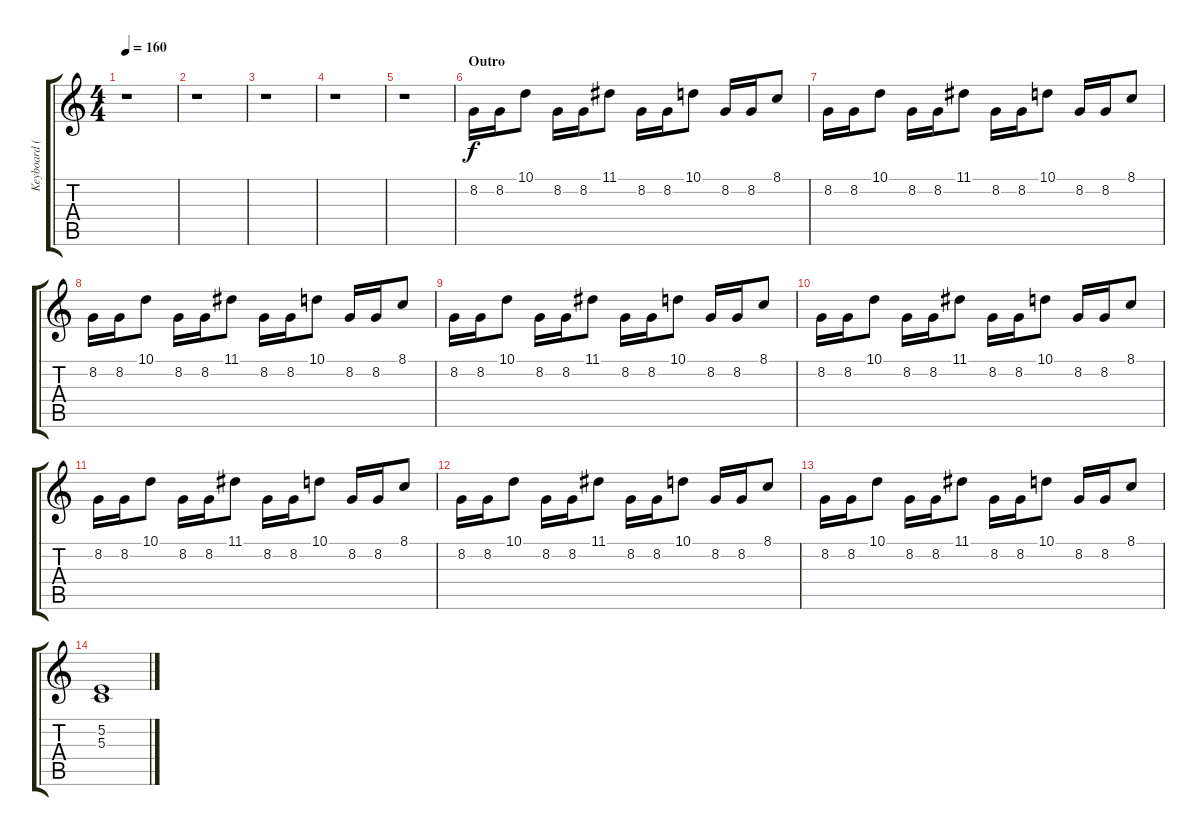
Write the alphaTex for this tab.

\track ("Keyboard (Strings/Choir Aahs)" "Keyboard (") {instrument pizzicatostrings}
\staff {score tabs}
\tuning (E4 B3 G3 D3 A2 E2) {hide}
\ts (4 4)
\tempo 160
\clef g2
\ks c
r.1{dy f} |
r.1 |
r.1 |
r.1 |
r.1 |
\section ("" "Outro")
8.2.16{instrument stringensemble1} 8.2.16 10.1.8 8.2.16 8.2.16 11.1.8 8.2.16 8.2.16 10.1.8 8.2.16 8.2.16 8.1.8 |
8.2.16 8.2.16 10.1.8 8.2.16 8.2.16 11.1.8 8.2.16 8.2.16 10.1.8 8.2.16 8.2.16 8.1.8 |
8.2.16 8.2.16 10.1.8 8.2.16 8.2.16 11.1.8 8.2.16 8.2.16 10.1.8 8.2.16 8.2.16 8.1.8 |
8.2.16 8.2.16 10.1.8 8.2.16 8.2.16 11.1.8 8.2.16 8.2.16 10.1.8 8.2.16 8.2.16 8.1.8 |
8.2.16 8.2.16 10.1.8 8.2.16 8.2.16 11.1.8 8.2.16 8.2.16 10.1.8 8.2.16 8.2.16 8.1.8 |
8.2.16 8.2.16 10.1.8 8.2.16 8.2.16 11.1.8 8.2.16 8.2.16 10.1.8 8.2.16 8.2.16 8.1.8 |
8.2.16 8.2.16 10.1.8 8.2.16 8.2.16 11.1.8 8.2.16 8.2.16 10.1.8 8.2.16 8.2.16 8.1.8 |
8.2.16 8.2.16 10.1.8 8.2.16 8.2.16 11.1.8 8.2.16 8.2.16 10.1.8 8.2.16 8.2.16 8.1.8 |
(5.2 5.3).1
